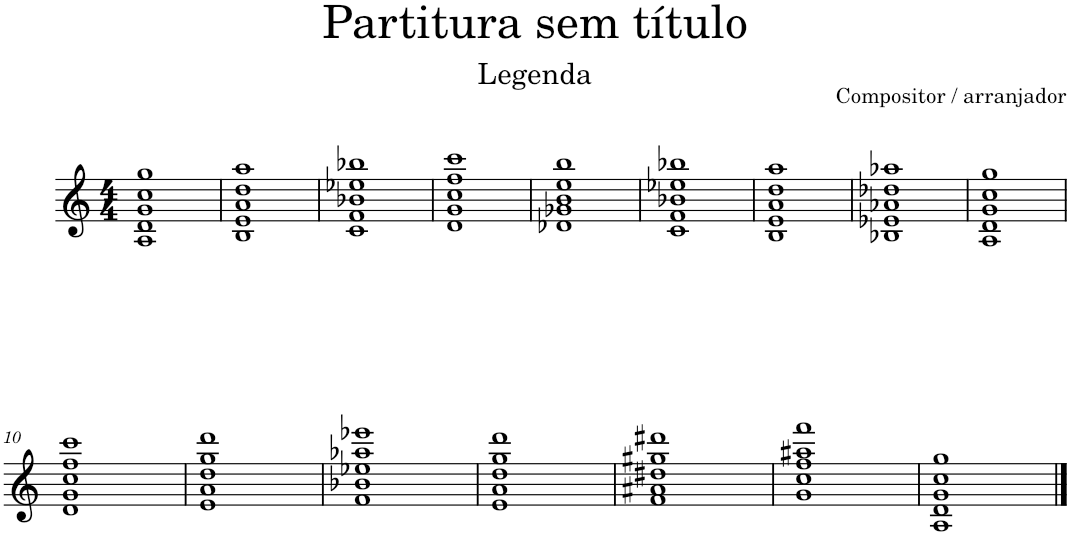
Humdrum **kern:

**kern
*part1
*staff1
*I"Violino
*I'Vno.
*clefG2
*k[]
*M4/4
=1
1A 1d 1g 1cc 1gg
=2
1B 1e 1a 1dd 1aa
=3
1c 1f 1b-X 1ee-X 1bb-X
=4
1d 1g 1cc 1ff 1ccc
=5
1d-X 1g-X 1b 1ee 1bb
=6
1c 1f 1b-X 1ee-X 1bb-X
=7
1B 1e 1a 1dd 1aa
=8
1B-X 1e-X 1a-X 1dd-X 1aa-X
=9
1A 1d 1g 1cc 1gg
!!LO:LB:g=z
=10
1d 1g 1cc 1ff 1ccc
=11
1e 1a 1dd 1gg 1ddd
=12
1f 1b-X 1ee-X 1aa-X 1eee-X
=13
1e 1a 1dd 1gg 1ddd
=14
1f 1a#X 1dd#X 1gg#X 1ddd#X
=15
1g 1cc 1ff 1aa#X 1fff
=16
1A 1d 1g 1cc 1gg
==
*-
